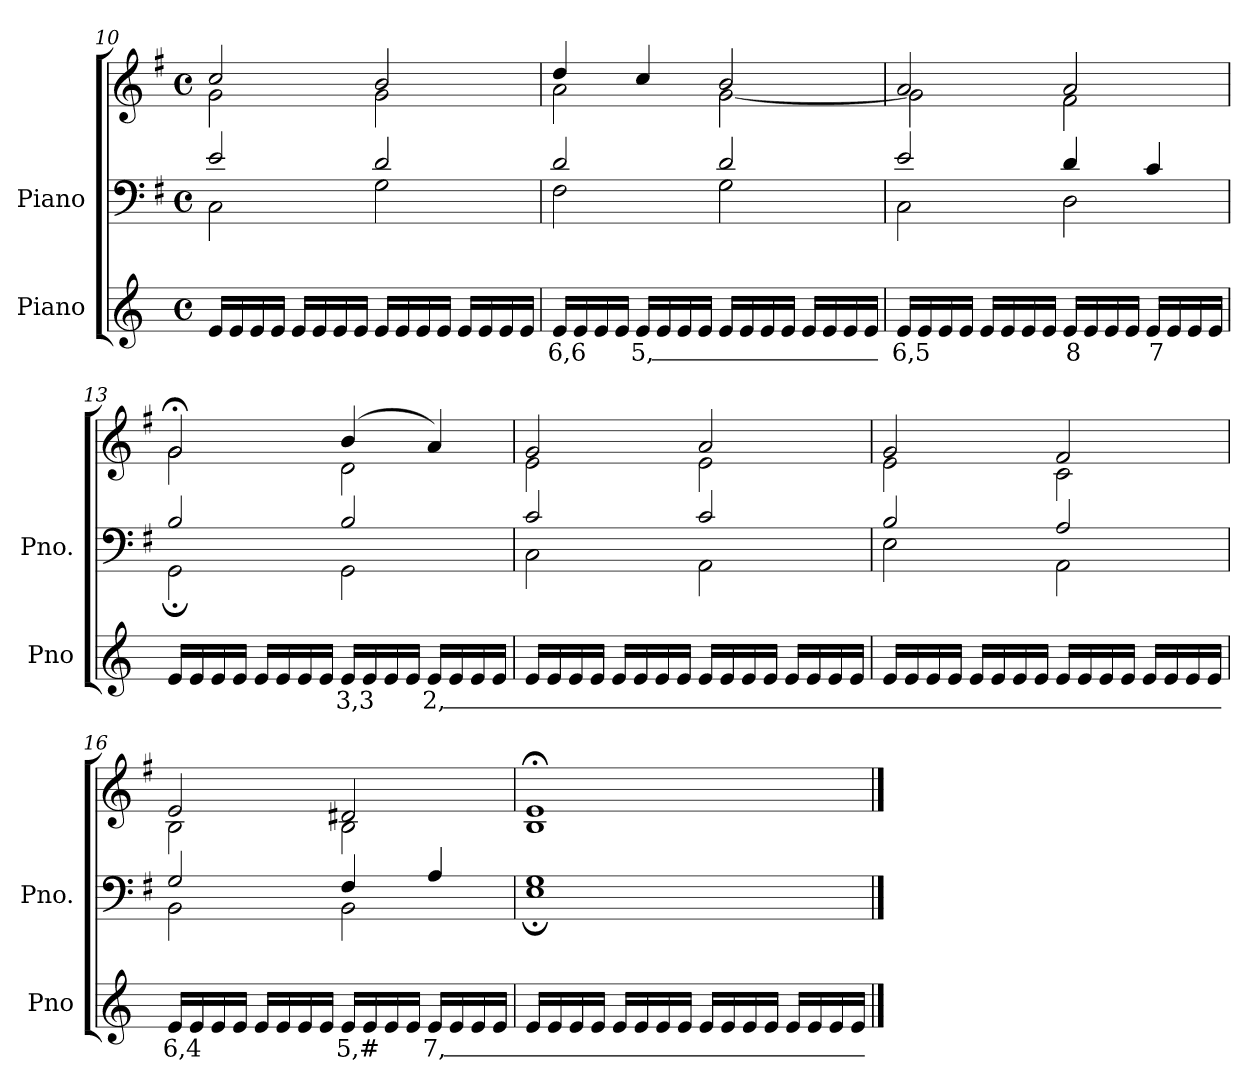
**kern	**text	**kern	**kern
*part2	*part2	*part1	*part1
*staff3	*staff3	*staff2	*staff1
*I"Piano	*	*I"Piano	*
*I'Pno	*	*I'Pno.	*
*clefG2	*	*clefF4	*clefG2
*k[]	*	*k[f#]	*k[f#]
*M4/4	*	*M4/4	*M4/4
*met(c)	*	*met(c)	*met(c)
=10	=10	=10	=10
*	*	*^	*^
16e/LL	.	2e/	2C\	2cc/	2g\
16e/	.	.	.	.	.
16e/	.	.	.	.	.
16e/JJ	.	.	.	.	.
16e/LL	.	.	.	.	.
16e/	.	.	.	.	.
16e/	.	.	.	.	.
16e/JJ	.	.	.	.	.
16e/LL	.	2d/	2G\	2b/	2g\
16e/	.	.	.	.	.
16e/	.	.	.	.	.
16e/JJ	.	.	.	.	.
16e/LL	.	.	.	.	.
16e/	.	.	.	.	.
16e/	.	.	.	.	.
16e/JJ	.	.	.	.	.
=11	=11	=11	=11	=11	=11
!	!LO:LY:b	!	!	!	!
16e/LL	6,6	2d/	2F#\	4dd/	2a\
16e/	.	.	.	.	.
16e/	.	.	.	.	.
16e/JJ	.	.	.	.	.
!	!LO:LY:b	!	!	!	!
16e/LL	5,_	.	.	4cc/	.
16e/	.	.	.	.	.
16e/	.	.	.	.	.
16e/JJ	.	.	.	.	.
16e/LL	.	2d/	2G\	2b/	[2g\
16e/	.	.	.	.	.
16e/	.	.	.	.	.
16e/JJ	.	.	.	.	.
16e/LL	.	.	.	.	.
16e/	.	.	.	.	.
16e/	.	.	.	.	.
16e/JJ	.	.	.	.	.
=12	=12	=12	=12	=12	=12
!	!LO:LY:b	!	!	!	!
16e/LL	6,5	2e/	2C\	2a/	2g\]
16e/	.	.	.	.	.
16e/	.	.	.	.	.
16e/JJ	.	.	.	.	.
16e/LL	.	.	.	.	.
16e/	.	.	.	.	.
16e/	.	.	.	.	.
16e/JJ	.	.	.	.	.
!	!LO:LY:b	!	!	!	!
16e/LL	8	4d/	2D\	2a/	2f#\
16e/	.	.	.	.	.
16e/	.	.	.	.	.
16e/JJ	.	.	.	.	.
!	!LO:LY:b	!	!	!	!
16e/LL	7	4c/	.	.	.
16e/	.	.	.	.	.
16e/	.	.	.	.	.
16e/JJ	.	.	.	.	.
=13	=13	=13	=13	=13	=13
16e/LL	.	2B/	2GG;\	2g;</	2g\
16e/	.	.	.	.	.
16e/	.	.	.	.	.
16e/JJ	.	.	.	.	.
16e/LL	.	.	.	.	.
16e/	.	.	.	.	.
16e/	.	.	.	.	.
16e/JJ	.	.	.	.	.
!	!LO:LY:b	!	!	!	!
16e/LL	3,3	2B/	2GG\	(>4b/	2d\
16e/	.	.	.	.	.
16e/	.	.	.	.	.
16e/JJ	.	.	.	.	.
!	!LO:LY:b	!	!	!	!
16e/LL	2,_	.	.	4a/)	.
16e/	.	.	.	.	.
16e/	.	.	.	.	.
16e/JJ	.	.	.	.	.
=14	=14	=14	=14	=14	=14
16e/LL	.	2c/	2C\	2g/	2e\
16e/	.	.	.	.	.
16e/	.	.	.	.	.
16e/JJ	.	.	.	.	.
16e/LL	.	.	.	.	.
16e/	.	.	.	.	.
16e/	.	.	.	.	.
16e/JJ	.	.	.	.	.
16e/LL	.	2c/	2AA\	2a/	2e\
16e/	.	.	.	.	.
16e/	.	.	.	.	.
16e/JJ	.	.	.	.	.
16e/LL	.	.	.	.	.
16e/	.	.	.	.	.
16e/	.	.	.	.	.
16e/JJ	.	.	.	.	.
=15	=15	=15	=15	=15	=15
16e/LL	.	2B/	2E\	2g/	2e\
16e/	.	.	.	.	.
16e/	.	.	.	.	.
16e/JJ	.	.	.	.	.
16e/LL	.	.	.	.	.
16e/	.	.	.	.	.
16e/	.	.	.	.	.
16e/JJ	.	.	.	.	.
16e/LL	.	2A/	2AA\	2f#/	2c\
16e/	.	.	.	.	.
16e/	.	.	.	.	.
16e/JJ	.	.	.	.	.
16e/LL	.	.	.	.	.
16e/	.	.	.	.	.
16e/	.	.	.	.	.
16e/JJ	.	.	.	.	.
=16	=16	=16	=16	=16	=16
!	!LO:LY:b	!	!	!	!
16e/LL	6,4	2G/	2BB\	2e/	2B\
16e/	.	.	.	.	.
16e/	.	.	.	.	.
16e/JJ	.	.	.	.	.
16e/LL	.	.	.	.	.
16e/	.	.	.	.	.
16e/	.	.	.	.	.
16e/JJ	.	.	.	.	.
!	!LO:LY:b	!	!	!	!
16e/LL	5,#	4F#/	2BB\	2d#X/	2B\
16e/	.	.	.	.	.
16e/	.	.	.	.	.
16e/JJ	.	.	.	.	.
!	!LO:LY:b	!	!	!	!
16e/LL	7,_	4A/	.	.	.
16e/	.	.	.	.	.
16e/	.	.	.	.	.
16e/JJ	.	.	.	.	.
=17	=17	=17	=17	=17	=17
16e/LL	.	1G	1E;	1e;<	1B
16e/	.	.	.	.	.
16e/	.	.	.	.	.
16e/JJ	.	.	.	.	.
16e/LL	.	.	.	.	.
16e/	.	.	.	.	.
16e/	.	.	.	.	.
16e/JJ	.	.	.	.	.
16e/LL	.	.	.	.	.
16e/	.	.	.	.	.
16e/	.	.	.	.	.
16e/JJ	.	.	.	.	.
16e/LL	.	.	.	.	.
16e/	.	.	.	.	.
16e/	.	.	.	.	.
16e/JJ	.	.	.	.	.
*	*	*v	*v	*	*
*	*	*	*v	*v
==	==	==	==
*-	*-	*-	*-
